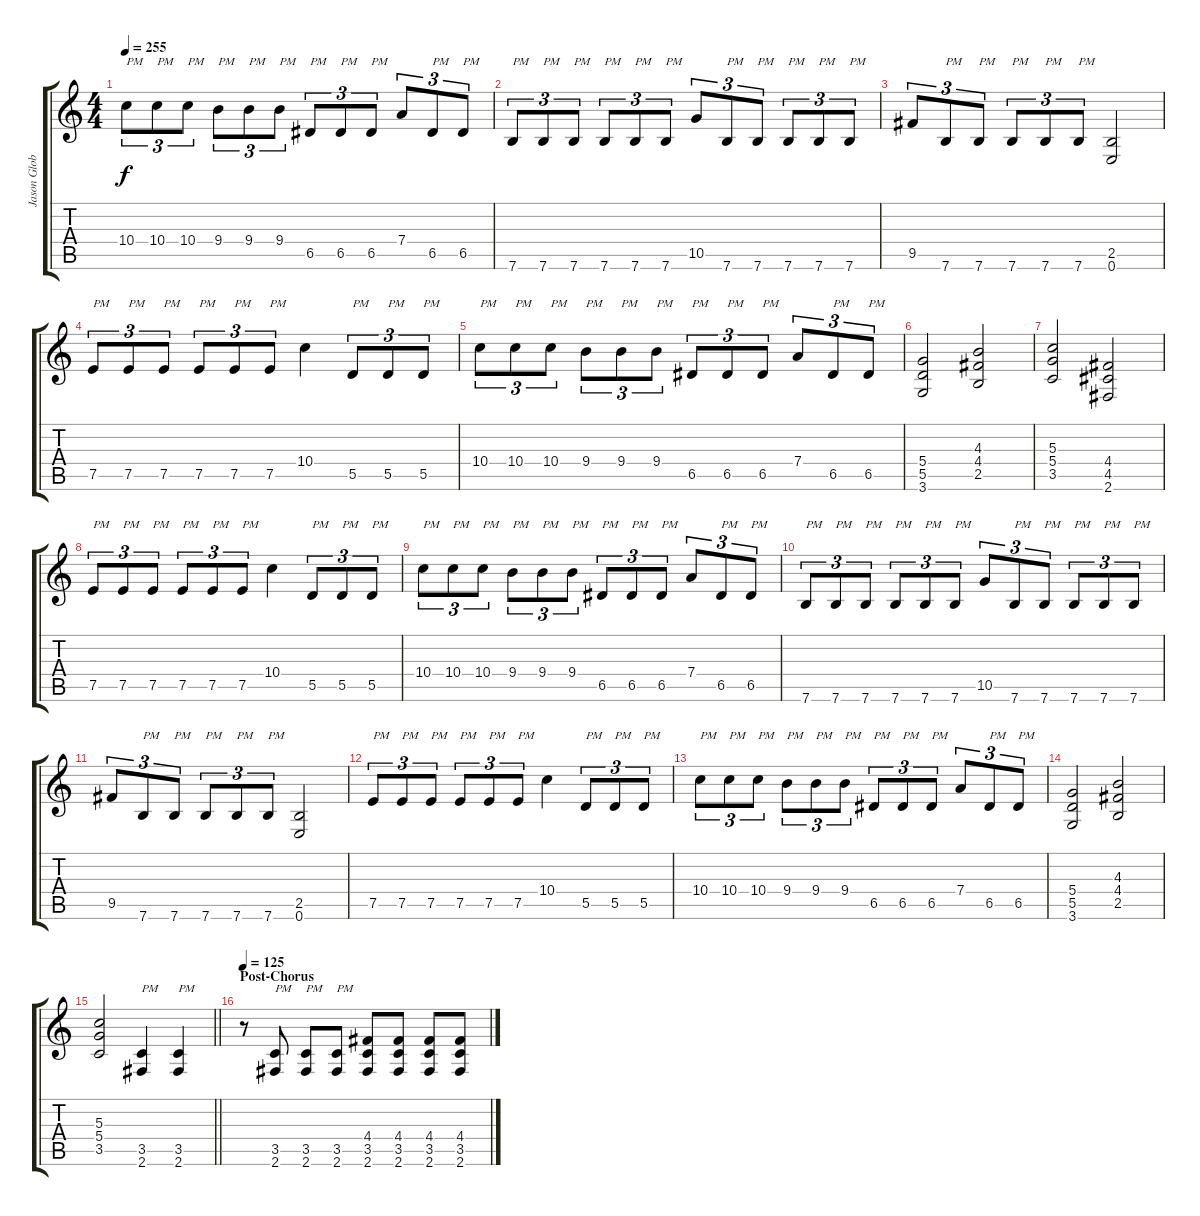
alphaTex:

\track ("Jason Globel - Guitar" "Jason Glob") {instrument distortionguitar}
\staff {score tabs}
\tuning (E4 B3 G3 D3 A2 E2) {hide}
\ts (4 4)
\tempo 255
\clef g2
\ks c
10.4.8{tu (3 2) txt "PM" dy f} 10.4.8{tu (3 2) txt "PM"} 10.4.8{tu (3 2) txt "PM"} 9.4.8{tu (3 2) txt "PM"} 9.4.8{tu (3 2) txt "PM"} 9.4.8{tu (3 2) txt "PM"} 6.5.8{tu (3 2) txt "PM"} 6.5.8{tu (3 2) txt "PM"} 6.5.8{tu (3 2) txt "PM"} 7.4.8{tu (3 2)} 6.5.8{tu (3 2) txt "PM"} 6.5.8{tu (3 2) txt "PM"} |
7.6.8{tu (3 2) txt "PM"} 7.6.8{tu (3 2) txt "PM"} 7.6.8{tu (3 2) txt "PM"} 7.6.8{tu (3 2) txt "PM"} 7.6.8{tu (3 2) txt "PM"} 7.6.8{tu (3 2) txt "PM"} 10.5.8{tu (3 2)} 7.6.8{tu (3 2) txt "PM"} 7.6.8{tu (3 2) txt "PM"} 7.6.8{tu (3 2) txt "PM"} 7.6.8{tu (3 2) txt "PM"} 7.6.8{tu (3 2) txt "PM"} |
9.5.8{tu (3 2)} 7.6.8{tu (3 2) txt "PM"} 7.6.8{tu (3 2) txt "PM"} 7.6.8{tu (3 2) txt "PM"} 7.6.8{tu (3 2) txt "PM"} 7.6.8{tu (3 2) txt "PM"} (2.5 0.6).2 |
7.5.8{tu (3 2) txt "PM"} 7.5.8{tu (3 2) txt "PM"} 7.5.8{tu (3 2) txt "PM"} 7.5.8{tu (3 2) txt "PM"} 7.5.8{tu (3 2) txt "PM"} 7.5.8{tu (3 2) txt "PM"} 10.4.4 5.5.8{tu (3 2) txt "PM"} 5.5.8{tu (3 2) txt "PM"} 5.5.8{tu (3 2) txt "PM"} |
10.4.8{tu (3 2) txt "PM"} 10.4.8{tu (3 2) txt "PM"} 10.4.8{tu (3 2) txt "PM"} 9.4.8{tu (3 2) txt "PM"} 9.4.8{tu (3 2) txt "PM"} 9.4.8{tu (3 2) txt "PM"} 6.5.8{tu (3 2) txt "PM"} 6.5.8{tu (3 2) txt "PM"} 6.5.8{tu (3 2) txt "PM"} 7.4.8{tu (3 2)} 6.5.8{tu (3 2) txt "PM"} 6.5.8{tu (3 2) txt "PM"} |
(5.4 5.5 3.6).2 (4.3 4.4 2.5).2 |
(5.3 5.4 3.5).2 (4.4 4.5 2.6).2 |
7.5.8{tu (3 2) txt "PM"} 7.5.8{tu (3 2) txt "PM"} 7.5.8{tu (3 2) txt "PM"} 7.5.8{tu (3 2) txt "PM"} 7.5.8{tu (3 2) txt "PM"} 7.5.8{tu (3 2) txt "PM"} 10.4.4 5.5.8{tu (3 2) txt "PM"} 5.5.8{tu (3 2) txt "PM"} 5.5.8{tu (3 2) txt "PM"} |
10.4.8{tu (3 2) txt "PM"} 10.4.8{tu (3 2) txt "PM"} 10.4.8{tu (3 2) txt "PM"} 9.4.8{tu (3 2) txt "PM"} 9.4.8{tu (3 2) txt "PM"} 9.4.8{tu (3 2) txt "PM"} 6.5.8{tu (3 2) txt "PM"} 6.5.8{tu (3 2) txt "PM"} 6.5.8{tu (3 2) txt "PM"} 7.4.8{tu (3 2)} 6.5.8{tu (3 2) txt "PM"} 6.5.8{tu (3 2) txt "PM"} |
7.6.8{tu (3 2) txt "PM"} 7.6.8{tu (3 2) txt "PM"} 7.6.8{tu (3 2) txt "PM"} 7.6.8{tu (3 2) txt "PM"} 7.6.8{tu (3 2) txt "PM"} 7.6.8{tu (3 2) txt "PM"} 10.5.8{tu (3 2)} 7.6.8{tu (3 2) txt "PM"} 7.6.8{tu (3 2) txt "PM"} 7.6.8{tu (3 2) txt "PM"} 7.6.8{tu (3 2) txt "PM"} 7.6.8{tu (3 2) txt "PM"} |
9.5.8{tu (3 2)} 7.6.8{tu (3 2) txt "PM"} 7.6.8{tu (3 2) txt "PM"} 7.6.8{tu (3 2) txt "PM"} 7.6.8{tu (3 2) txt "PM"} 7.6.8{tu (3 2) txt "PM"} (2.5 0.6).2 |
7.5.8{tu (3 2) txt "PM"} 7.5.8{tu (3 2) txt "PM"} 7.5.8{tu (3 2) txt "PM"} 7.5.8{tu (3 2) txt "PM"} 7.5.8{tu (3 2) txt "PM"} 7.5.8{tu (3 2) txt "PM"} 10.4.4 5.5.8{tu (3 2) txt "PM"} 5.5.8{tu (3 2) txt "PM"} 5.5.8{tu (3 2) txt "PM"} |
10.4.8{tu (3 2) txt "PM"} 10.4.8{tu (3 2) txt "PM"} 10.4.8{tu (3 2) txt "PM"} 9.4.8{tu (3 2) txt "PM"} 9.4.8{tu (3 2) txt "PM"} 9.4.8{tu (3 2) txt "PM"} 6.5.8{tu (3 2) txt "PM"} 6.5.8{tu (3 2) txt "PM"} 6.5.8{tu (3 2) txt "PM"} 7.4.8{tu (3 2)} 6.5.8{tu (3 2) txt "PM"} 6.5.8{tu (3 2) txt "PM"} |
(5.4 5.5 3.6).2 (4.3 4.4 2.5).2 |
\barLineRight lightlight
(5.3 5.4 3.5).2 (3.5 2.6).4{txt "PM"} (3.5 2.6).4{txt "PM"} |
\section ("" "Post-Chorus")
\tempo 125
r.8 (3.5 2.6).8{txt "PM"} (3.5 2.6).8{txt "PM"} (3.5 2.6).8{txt "PM"} (4.4 3.5 2.6).8 (4.4 3.5 2.6).8 (4.4 3.5 2.6).8 (4.4 3.5 2.6).8
